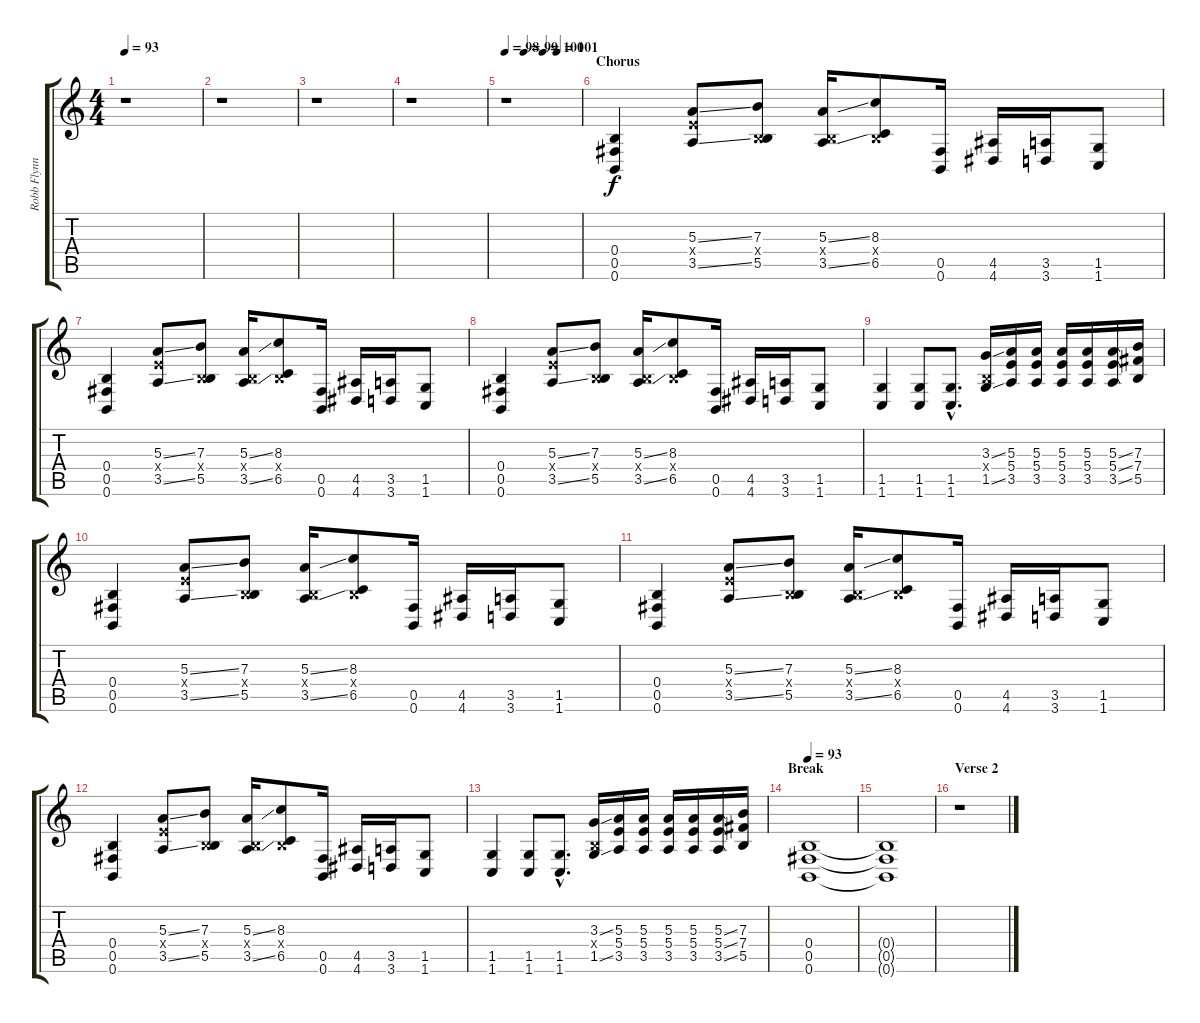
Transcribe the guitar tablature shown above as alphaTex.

\track ("Robb Flynn" "Robb Flynn") {instrument overdrivenguitar}
\staff {score tabs}
\tuning (Db4 Ab3 E3 B2 Gb2 B1) {hide}
\ts (4 4)
\tempo 93
\clef g2
\ks c
r.1{dy f} |
r.1 |
r.1 |
r.1 |
\tempo 98
\tempo (99 0.25)
\tempo (100 0.5)
\tempo (101 0.6875)
r.1 |
\section ("" "Chorus")
(0.4 0.5 0.6).4 (5.3{ss} 5.4{x} 3.5{ss}).8 (7.3 0.4{x} 5.5).8 (5.3{ss} 0.4{x} 3.5{ss}).16 (8.3 0.4{x} 6.5).8 (0.5 0.6).16 (4.5 4.6).16 (3.5 3.6).16 (1.5 1.6).8 |
(0.4 0.5 0.6).4 (5.3{ss} 5.4{x} 3.5{ss}).8 (7.3 0.4{x} 5.5).8 (5.3{ss} 0.4{x} 3.5{ss}).16 (8.3 0.4{x} 6.5).8 (0.5 0.6).16 (4.5 4.6).16 (3.5 3.6).16 (1.5 1.6).8 |
(0.4 0.5 0.6).4 (5.3{ss} 5.4{x} 3.5{ss}).8 (7.3 0.4{x} 5.5).8 (5.3{ss} 0.4{x} 3.5{ss}).16 (8.3 0.4{x} 6.5).8 (0.5 0.6).16 (4.5 4.6).16 (3.5 3.6).16 (1.5 1.6).8 |
(1.5 1.6).4 (1.5 1.6).8 (1.5{hac} 1.6{hac}).8{d} (3.3{ss} 0.4{x} 1.5{ss}).16 (5.3 5.4 3.5).16 (5.3 5.4 3.5).16 (5.3 5.4 3.5).16 (5.3 5.4 3.5).16 (5.3{ss} 5.4{ss} 3.5{ss}).16 (7.3 7.4 5.5).16 |
(0.4 0.5 0.6).4 (5.3{ss} 5.4{x} 3.5{ss}).8 (7.3 0.4{x} 5.5).8 (5.3{ss} 0.4{x} 3.5{ss}).16 (8.3 0.4{x} 6.5).8 (0.5 0.6).16 (4.5 4.6).16 (3.5 3.6).16 (1.5 1.6).8 |
(0.4 0.5 0.6).4 (5.3{ss} 5.4{x} 3.5{ss}).8 (7.3 0.4{x} 5.5).8 (5.3{ss} 0.4{x} 3.5{ss}).16 (8.3 0.4{x} 6.5).8 (0.5 0.6).16 (4.5 4.6).16 (3.5 3.6).16 (1.5 1.6).8 |
(0.4 0.5 0.6).4 (5.3{ss} 5.4{x} 3.5{ss}).8 (7.3 0.4{x} 5.5).8 (5.3{ss} 0.4{x} 3.5{ss}).16 (8.3 0.4{x} 6.5).8 (0.5 0.6).16 (4.5 4.6).16 (3.5 3.6).16 (1.5 1.6).8 |
(1.5 1.6).4 (1.5 1.6).8 (1.5{hac} 1.6{hac}).8{d} (3.3{ss} 0.4{x} 1.5{ss}).16 (5.3 5.4 3.5).16 (5.3 5.4 3.5).16 (5.3 5.4 3.5).16 (5.3 5.4 3.5).16 (5.3{ss} 5.4{ss} 3.5{ss}).16 (7.3 7.4 5.5).16 |
\section ("" "Break")
\tempo 93
(0.4 0.5 0.6).1 |
(0.4{t} 0.5{t} 0.6{t}).1 |
\section ("" "Verse 2")
r.1
